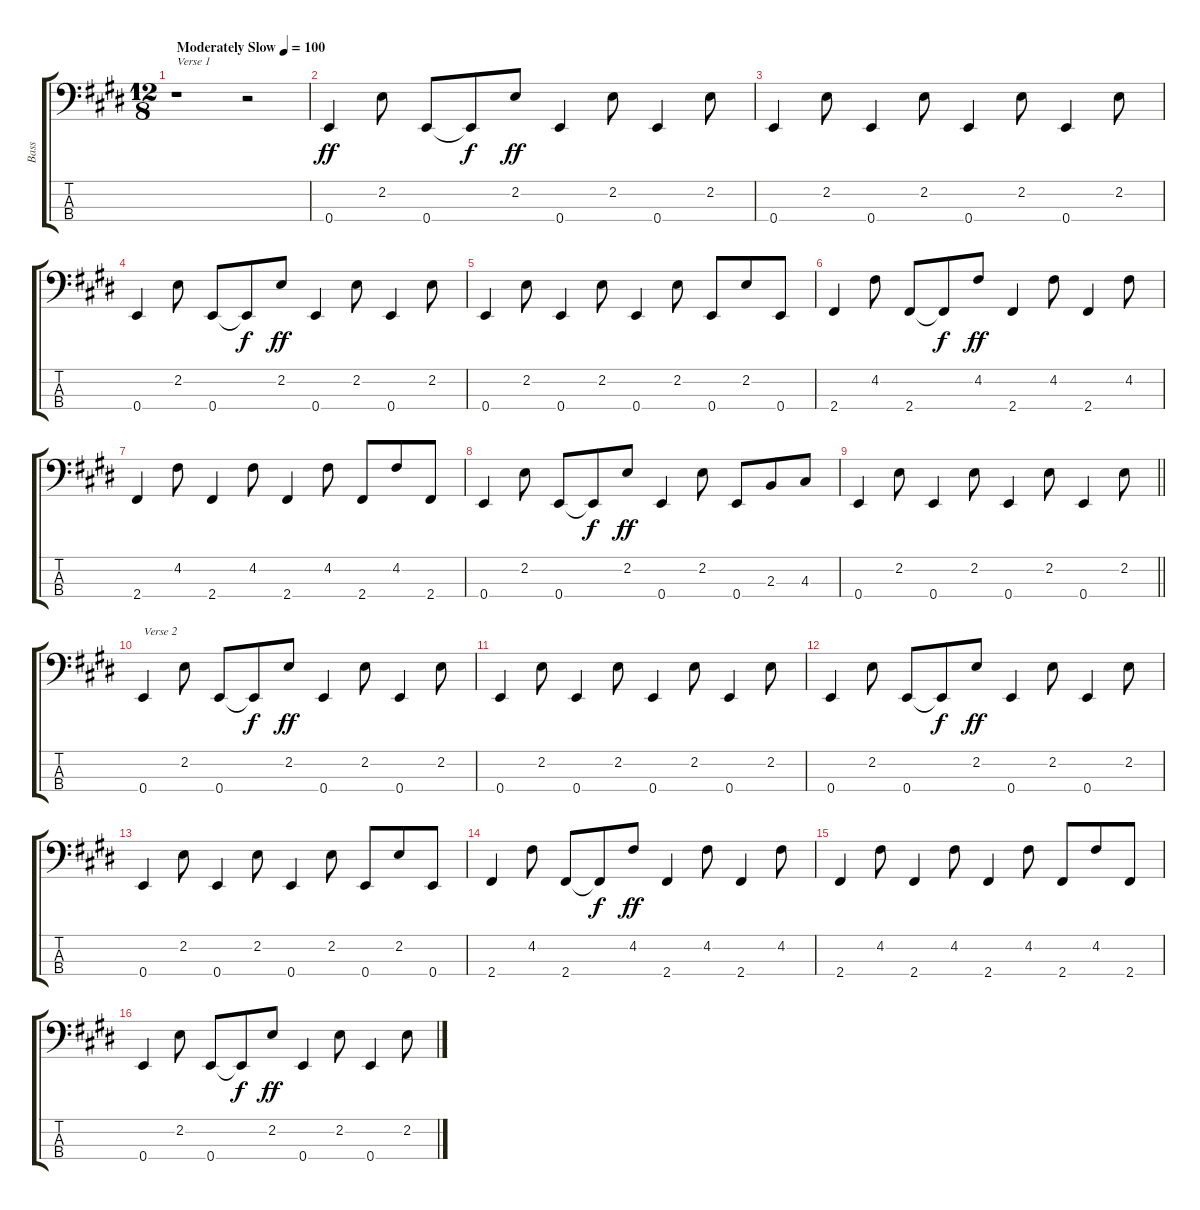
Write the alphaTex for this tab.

\track ("Bass" "Bass") {instrument electricbassfinger}
\staff {score tabs}
\tuning (G2 D2 A1 E1) {hide}
\ts (12 8)
\tempo (100 "Moderately Slow")
\clef f4
\ks e
r.1{txt "Verse 1" dy ff instrument electricbassfinger} r.2 |
0.4.4 2.2.8 0.4.8 0.4{t}.8{dy f} 2.2.8{dy ff} 0.4.4 2.2.8 0.4.4 2.2.8 |
0.4.4 2.2.8 0.4.4 2.2.8 0.4.4 2.2.8 0.4.4 2.2.8 |
0.4.4 2.2.8 0.4.8 0.4{t}.8{dy f} 2.2.8{dy ff} 0.4.4 2.2.8 0.4.4 2.2.8 |
0.4.4 2.2.8 0.4.4 2.2.8 0.4.4 2.2.8 0.4.8 2.2.8 0.4.8 |
2.4.4 4.2.8 2.4.8 2.4{t}.8{dy f} 4.2.8{dy ff} 2.4.4 4.2.8 2.4.4 4.2.8 |
2.4.4 4.2.8 2.4.4 4.2.8 2.4.4 4.2.8 2.4.8 4.2.8 2.4.8 |
0.4.4 2.2.8 0.4.8 0.4{t}.8{dy f} 2.2.8{dy ff} 0.4.4 2.2.8 0.4.8 2.3.8 4.3.8 |
\barLineRight lightlight
0.4.4 2.2.8 0.4.4 2.2.8 0.4.4 2.2.8 0.4.4 2.2.8 |
0.4.4{txt "Verse 2"} 2.2.8 0.4.8 0.4{t}.8{dy f} 2.2.8{dy ff} 0.4.4 2.2.8 0.4.4 2.2.8 |
0.4.4 2.2.8 0.4.4 2.2.8 0.4.4 2.2.8 0.4.4 2.2.8 |
0.4.4 2.2.8 0.4.8 0.4{t}.8{dy f} 2.2.8{dy ff} 0.4.4 2.2.8 0.4.4 2.2.8 |
0.4.4 2.2.8 0.4.4 2.2.8 0.4.4 2.2.8 0.4.8 2.2.8 0.4.8 |
2.4.4 4.2.8 2.4.8 2.4{t}.8{dy f} 4.2.8{dy ff} 2.4.4 4.2.8 2.4.4 4.2.8 |
2.4.4 4.2.8 2.4.4 4.2.8 2.4.4 4.2.8 2.4.8 4.2.8 2.4.8 |
0.4.4 2.2.8 0.4.8 0.4{t}.8{dy f} 2.2.8{dy ff} 0.4.4 2.2.8 0.4.4 2.2.8
